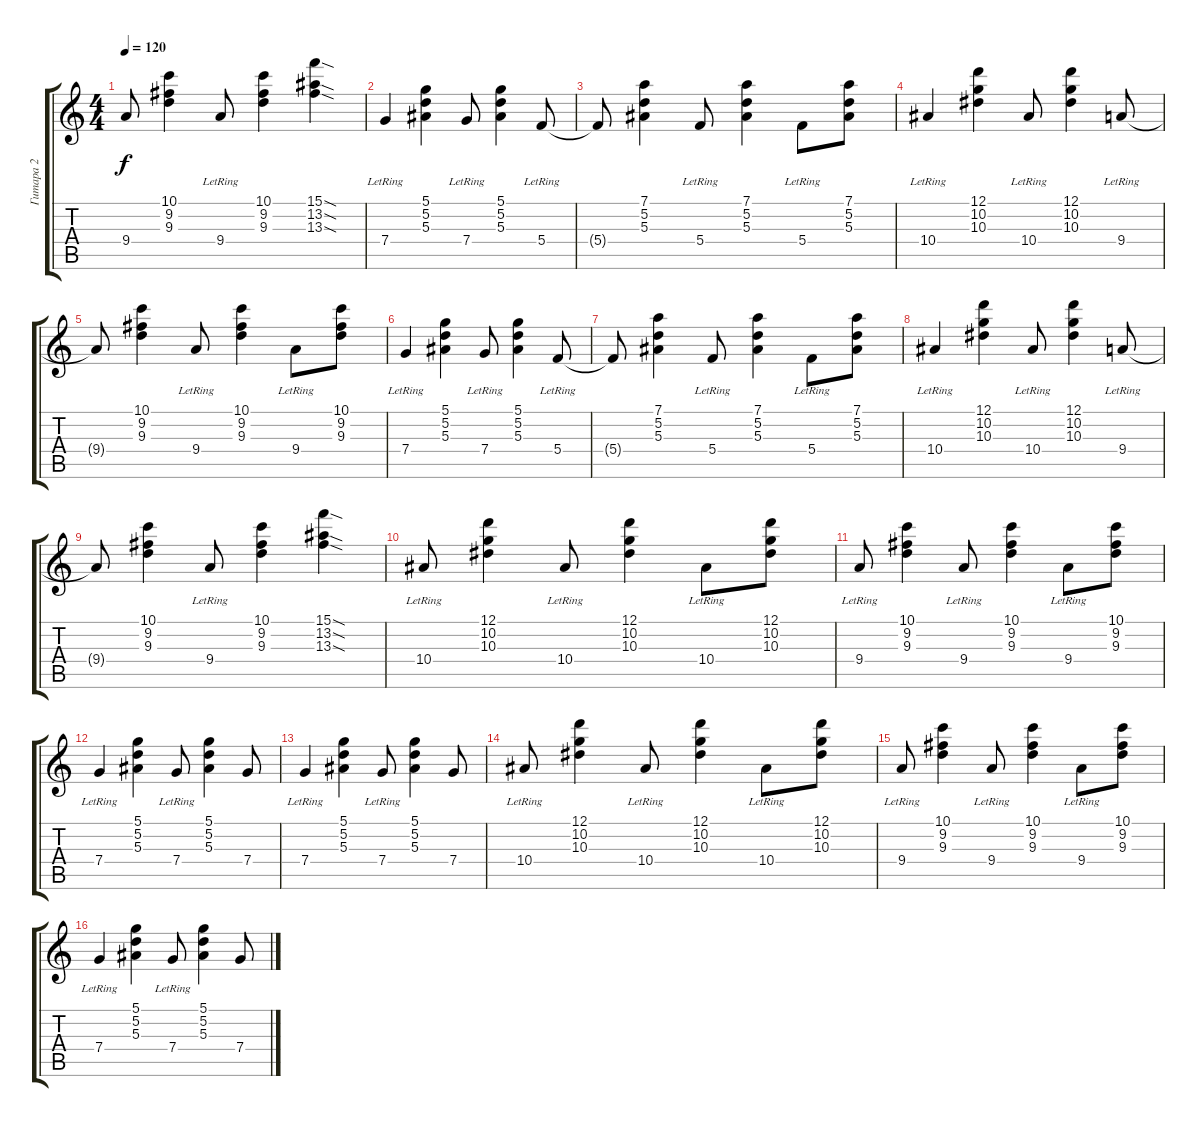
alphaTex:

\track ("Гитара 2" "Гитара 2") {instrument overdrivenguitar}
\staff {score tabs}
\tuning (D4 A3 F3 C3 G2 D2) {hide}
\ts (4 4)
\tempo 120
\clef g2
\ks c
9.4{t}.8{dy f} (10.1 9.2 9.3).4 9.4{lr}.8 (10.1 9.2 9.3).4 (15.1{sod} 13.2{sod} 13.3{sod}).4 |
7.4{lr}.4 (5.1 5.2 5.3).4 7.4{lr}.8 (5.1 5.2 5.3).4 5.4{lr}.8 |
5.4{t}.8 (7.1 5.2 5.3).4 5.4{lr}.8 (7.1 5.2 5.3).4 5.4{lr}.8 (7.1 5.2 5.3).8 |
10.4{lr}.4 (12.1 10.2 10.3).4 10.4{lr}.8 (12.1 10.2 10.3).4 9.4{lr}.8 |
9.4{t}.8 (10.1 9.2 9.3).4 9.4{lr}.8 (10.1 9.2 9.3).4 9.4{lr}.8 (10.1 9.2 9.3).8 |
7.4{lr}.4 (5.1 5.2 5.3).4 7.4{lr}.8 (5.1 5.2 5.3).4 5.4{lr}.8 |
5.4{t}.8 (7.1 5.2 5.3).4 5.4{lr}.8 (7.1 5.2 5.3).4 5.4{lr}.8 (7.1 5.2 5.3).8 |
10.4{lr}.4 (12.1 10.2 10.3).4 10.4{lr}.8 (12.1 10.2 10.3).4 9.4{lr}.8 |
9.4{t}.8 (10.1 9.2 9.3).4 9.4{lr}.8 (10.1 9.2 9.3).4 (15.1{sod} 13.2{sod} 13.3{sod}).4 |
10.4{lr}.8 (12.1 10.2 10.3).4 10.4{lr}.8 (12.1 10.2 10.3).4 10.4{lr}.8 (12.1 10.2 10.3).8 |
9.4{lr}.8 (10.1 9.2 9.3).4 9.4{lr}.8 (10.1 9.2 9.3).4 9.4{lr}.8 (10.1 9.2 9.3).8 |
7.4{lr}.4 (5.1 5.2 5.3).4 7.4{lr}.8 (5.1 5.2 5.3).4 7.4.8 |
7.4{lr}.4 (5.1 5.2 5.3).4 7.4{lr}.8 (5.1 5.2 5.3).4 7.4.8 |
10.4{lr}.8 (12.1 10.2 10.3).4 10.4{lr}.8 (12.1 10.2 10.3).4 10.4{lr}.8 (12.1 10.2 10.3).8 |
9.4{lr}.8 (10.1 9.2 9.3).4 9.4{lr}.8 (10.1 9.2 9.3).4 9.4{lr}.8 (10.1 9.2 9.3).8 |
7.4{lr}.4 (5.1 5.2 5.3).4 7.4{lr}.8 (5.1 5.2 5.3).4 7.4.8
